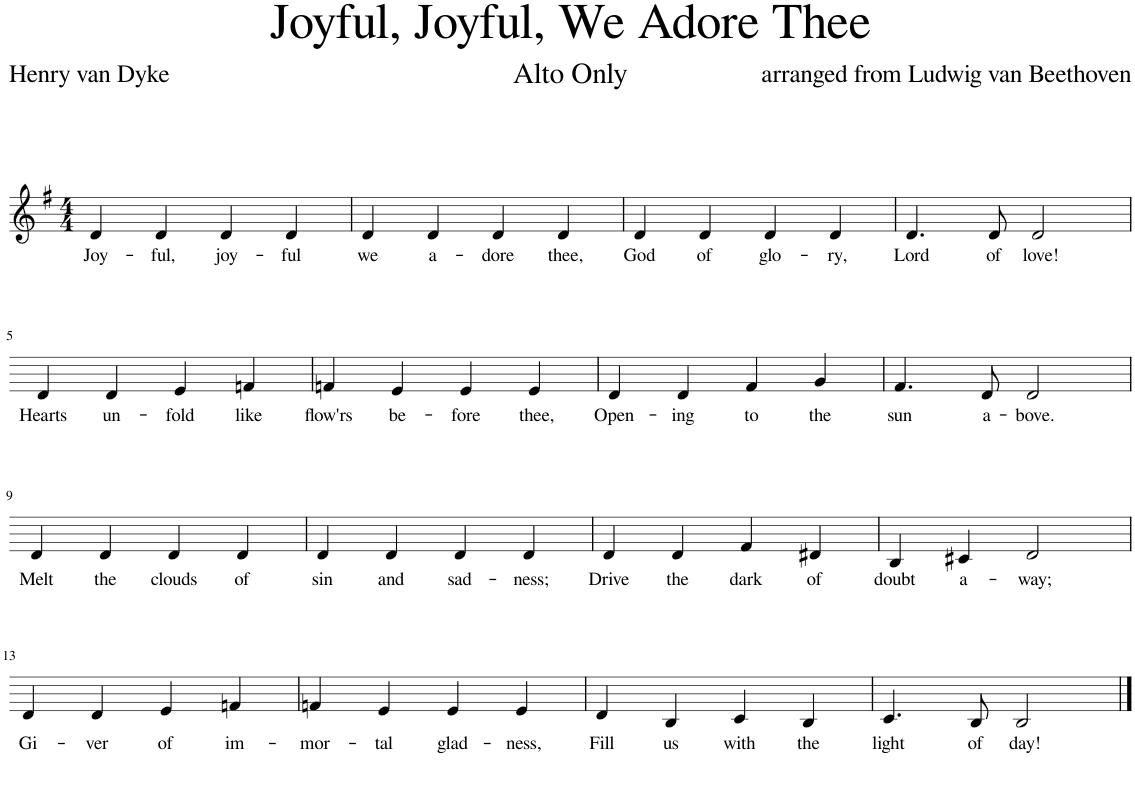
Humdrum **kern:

**kern	**text
*part1	*part1
*staff1	*staff1
*I"Violin	*
*I'Vln	*
*clefG2	*
*k[f#]	*
*M4/4	*
=1	=1
!	!LO:LY:b
4d/	Joy-
!	!LO:LY:b
4d/	-ful,
!	!LO:LY:b
4d/	joy-
!	!LO:LY:b
4d/	-ful
=2	=2
!	!LO:LY:b
4d/	we
!	!LO:LY:b
4d/	a-
!	!LO:LY:b
4d/	-dore
!	!LO:LY:b
4d/	thee,
=3	=3
!	!LO:LY:b
4d/	God
!	!LO:LY:b
4d/	of
!	!LO:LY:b
4d/	glo-
!	!LO:LY:b
4d/	-ry,
=4	=4
!	!LO:LY:b
4.d/	Lord
!	!LO:LY:b
8d/	of
!	!LO:LY:b
2d/	love!
!!LO:LB:g=z
=5	=5
!	!LO:LY:b
4d/	Hearts
!	!LO:LY:b
4d/	un-
!	!LO:LY:b
4e/	-fold
!	!LO:LY:b
4fn/	like
=6	=6
!	!LO:LY:b
4fn/	flow'rs
!	!LO:LY:b
4e/	be-
!	!LO:LY:b
4e/	-fore
!	!LO:LY:b
4e/	thee,
=7	=7
!	!LO:LY:b
4d/	Open-
!	!LO:LY:b
4d/	-ing
!	!LO:LY:b
4f#/	to
!	!LO:LY:b
4g/	the
=8	=8
!	!LO:LY:b
4.f#/	sun
!	!LO:LY:b
8d/	a-
!	!LO:LY:b
2d/	-bove.
!!LO:LB:g=z
=9	=9
!	!LO:LY:b
4d/	Melt
!	!LO:LY:b
4d/	the
!	!LO:LY:b
4d/	clouds
!	!LO:LY:b
4d/	of
=10	=10
!	!LO:LY:b
4d/	sin
!	!LO:LY:b
4d/	and
!	!LO:LY:b
4d/	sad-
!	!LO:LY:b
4d/	-ness;
=11	=11
!	!LO:LY:b
4d/	Drive
!	!LO:LY:b
4d/	the
!	!LO:LY:b
4f#/	dark
!	!LO:LY:b
4d#X/	of
=12	=12
!	!LO:LY:b
4B/	doubt
!	!LO:LY:b
4c#X/	a-
!	!LO:LY:b
2d/	-way;
!!LO:LB:g=z
=13	=13
!	!LO:LY:b
4d/	Gi-
!	!LO:LY:b
4d/	-ver
!	!LO:LY:b
4e/	of
!	!LO:LY:b
4fn/	im-
=14	=14
!	!LO:LY:b
4fn/	-mor-
!	!LO:LY:b
4e/	-tal
!	!LO:LY:b
4e/	glad-
!	!LO:LY:b
4e/	-ness,
=15	=15
!	!LO:LY:b
4d/	Fill
!	!LO:LY:b
4B/	us
!	!LO:LY:b
4c/	with
!	!LO:LY:b
4B/	the
=16	=16
!	!LO:LY:b
4.c/	light
!	!LO:LY:b
8B/	of
!	!LO:LY:b
2B/	day!
==	==
*-	*-
